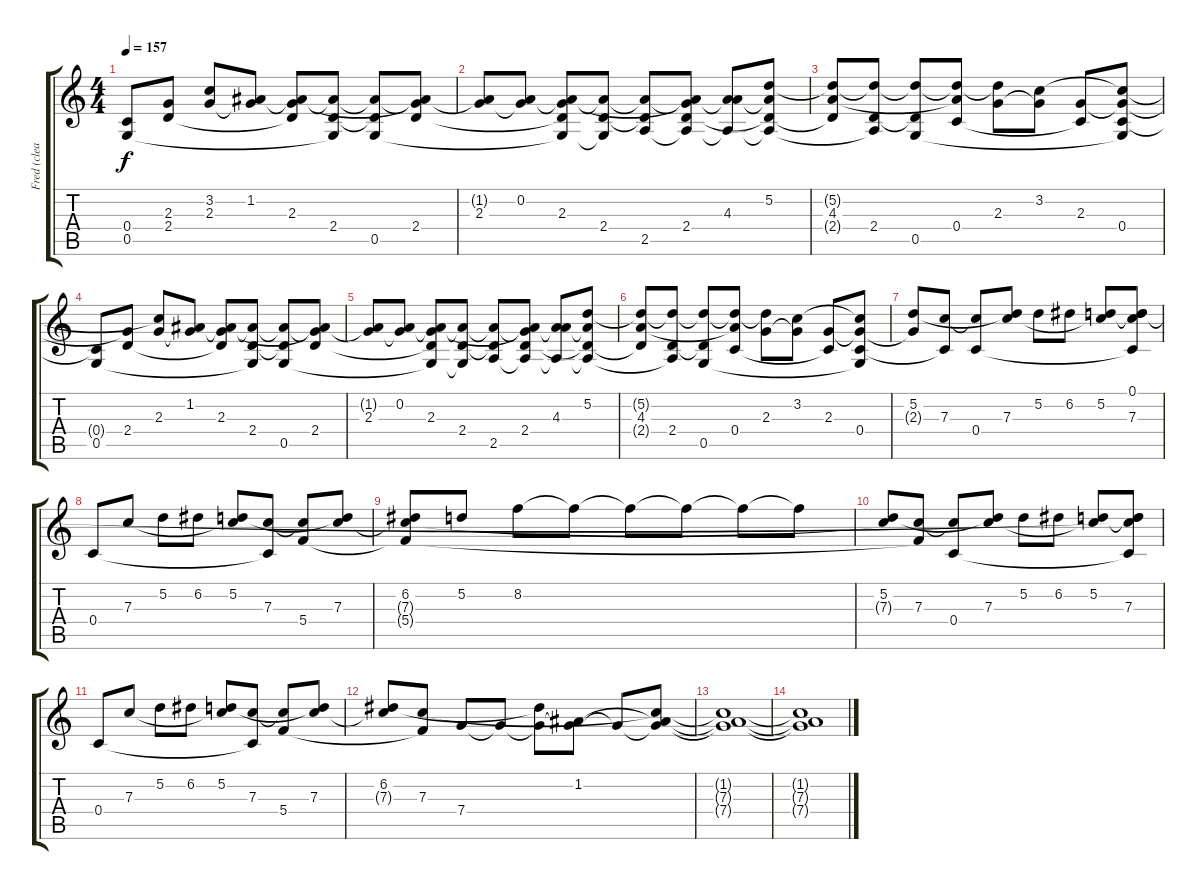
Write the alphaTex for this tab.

\track ("Fred (clean)" "Fred (clea") {instrument electricguitarclean}
\staff {score tabs}
\tuning (D4 A3 F3 C3 G2 D2) {hide}
\ts (4 4)
\tempo 157
\clef g2
\ks c
(0.4{t} 0.5).8{dy f} (2.3{t} 2.4).8 (3.2{t} 2.3).8 (1.2 2.3{t}).8 (1.2{t} 2.3 2.4{t}).8 (1.2{t} 2.4 0.5{t}).8 (1.2{t} 2.4{t} 0.5).8 (1.2{t} 2.3{t} 2.4).8 |
(1.2{t} 2.3).8 (0.2 2.3{t}).8 (0.2{t} 2.3 2.4{t} 0.5{t}).8 (0.2{t} 2.4 0.5{t}).8 (0.2{t} 2.4{t} 2.5).8 (0.2{t} 2.3{t} 2.4 2.5{t}).8 (0.2{t} 4.3 2.5{t}).8 (5.2 4.3{t} 2.4{t} 2.5{t}).8 |
(5.2{t} 4.3 2.4{t}).8 (5.2{t} 2.4 2.5{t}).8 (5.2{t} 2.4{t} 0.5).8 (5.2{t} 4.3{t} 0.4).8 (5.2{t} 2.3).8 (3.2 2.3{t}).8 (2.3 0.4{t}).8 (3.2{t} 2.3{t} 0.4 0.5{t}).8 |
(0.4{t} 0.5).8 (2.3{t} 2.4).8 (3.2{t} 2.3).8 (1.2 2.3{t}).8 (1.2{t} 2.3 2.4{t}).8 (1.2{t} 2.4 0.5{t}).8 (1.2{t} 2.4{t} 0.5).8 (1.2{t} 2.3{t} 2.4).8 |
(1.2{t} 2.3).8 (0.2 2.3{t}).8 (0.2{t} 2.3 2.4{t} 0.5{t}).8 (0.2{t} 2.4 0.5{t}).8 (0.2{t} 2.4{t} 2.5).8 (0.2{t} 2.3{t} 2.4 2.5{t}).8 (0.2{t} 4.3 2.5{t}).8 (5.2 4.3{t} 2.4{t} 2.5{t}).8 |
(5.2{t} 4.3 2.4{t}).8 (5.2{t} 2.4 2.5{t}).8 (5.2{t} 2.4{t} 0.5).8 (5.2{t} 4.3{t} 0.4).8 (5.2{t} 2.3).8 (3.2 2.3{t}).8 (2.3 0.4{t}).8 (3.2{t} 2.3{t} 0.4 0.5{t}).8 |
(5.2 2.3{t}).8 (7.3 0.4{t}).8 (7.3{t} 0.4).8 (5.2{t} 7.3).8 5.2.8 6.2.8 (5.2 7.3{t}).8 (0.1 5.2{t} 7.3 0.4{t}).8 |
0.4.8 7.3.8 5.2.8 6.2.8 (5.2 7.3{t}).8 (7.3 0.4{t}).8 (7.3{t} 5.4).8 (5.2{t} 7.3).8 |
(6.2 7.3{t} 5.4{t}).8 5.2.8 8.2.8 8.2{t}.8 8.2{t}.8 8.2{t}.8 8.2{t}.8 8.2{t}.8 |
(5.2 7.3{t}).8 (7.3 5.4{t}).8 (7.3{t} 0.4).8 (5.2{t} 7.3).8 5.2.8 6.2.8 (5.2 7.3{t}).8 (0.1{t} 5.2{t} 7.3 0.4{t}).8 |
0.4.8 7.3.8 5.2.8 6.2.8 (5.2 7.3{t}).8 (7.3 0.4{t}).8 (7.3{t} 5.4).8 (5.2{t} 7.3).8 |
(6.2 7.3{t}).8 (7.3 5.4{t}).8 7.4.8 7.4{t}.8 (6.2{t} 7.4{t}).8 (1.2 7.4{t}).8 7.4{t}.8 (1.2{t} 7.3{t} 7.4{t}).8 |
(1.2{t} 7.3{t} 7.4{t}).1 |
(1.2{t} 7.3{t} 7.4{t}).1
